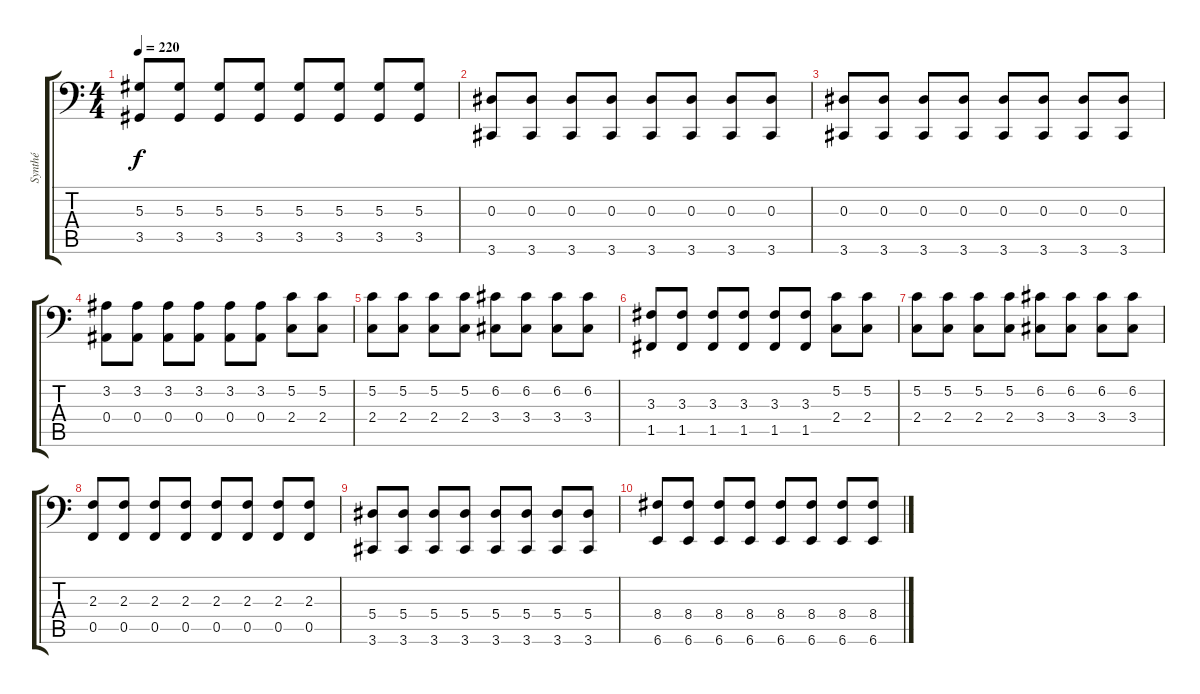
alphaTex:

\track ("Synthé" "Synthé") {instrument lead1square}
\staff {score tabs}
\tuning (C4 G3 Eb3 Bb2 F2 Bb1) {hide}
\ts (4 4)
\tempo 220
\clef f4
\ks c
(5.3 3.5).8{dy f} (5.3 3.5).8 (5.3 3.5).8 (5.3 3.5).8 (5.3 3.5).8 (5.3 3.5).8 (5.3 3.5).8 (5.3 3.5).8 |
(0.3 3.6).8 (0.3 3.6).8 (0.3 3.6).8 (0.3 3.6).8 (0.3 3.6).8 (0.3 3.6).8 (0.3 3.6).8 (0.3 3.6).8 |
(0.3 3.6).8 (0.3 3.6).8 (0.3 3.6).8 (0.3 3.6).8 (0.3 3.6).8 (0.3 3.6).8 (0.3 3.6).8 (0.3 3.6).8 |
(3.2 0.4).8 (3.2 0.4).8 (3.2 0.4).8 (3.2 0.4).8 (3.2 0.4).8 (3.2 0.4).8 (5.2 2.4).8 (5.2 2.4).8 |
(5.2 2.4).8 (5.2 2.4).8 (5.2 2.4).8 (5.2 2.4).8 (6.2 3.4).8 (6.2 3.4).8 (6.2 3.4).8 (6.2 3.4).8 |
(3.3 1.5).8 (3.3 1.5).8 (3.3 1.5).8 (3.3 1.5).8 (3.3 1.5).8 (3.3 1.5).8 (5.2 2.4).8 (5.2 2.4).8 |
(5.2 2.4).8 (5.2 2.4).8 (5.2 2.4).8 (5.2 2.4).8 (6.2 3.4).8 (6.2 3.4).8 (6.2 3.4).8 (6.2 3.4).8 |
(2.3 0.5).8 (2.3 0.5).8 (2.3 0.5).8 (2.3 0.5).8 (2.3 0.5).8 (2.3 0.5).8 (2.3 0.5).8 (2.3 0.5).8 |
(5.4 3.6).8 (5.4 3.6).8 (5.4 3.6).8 (5.4 3.6).8 (5.4 3.6).8 (5.4 3.6).8 (5.4 3.6).8 (5.4 3.6).8 |
(8.4 6.6).8 (8.4 6.6).8 (8.4 6.6).8 (8.4 6.6).8 (8.4 6.6).8 (8.4 6.6).8 (8.4 6.6).8 (8.4 6.6).8
